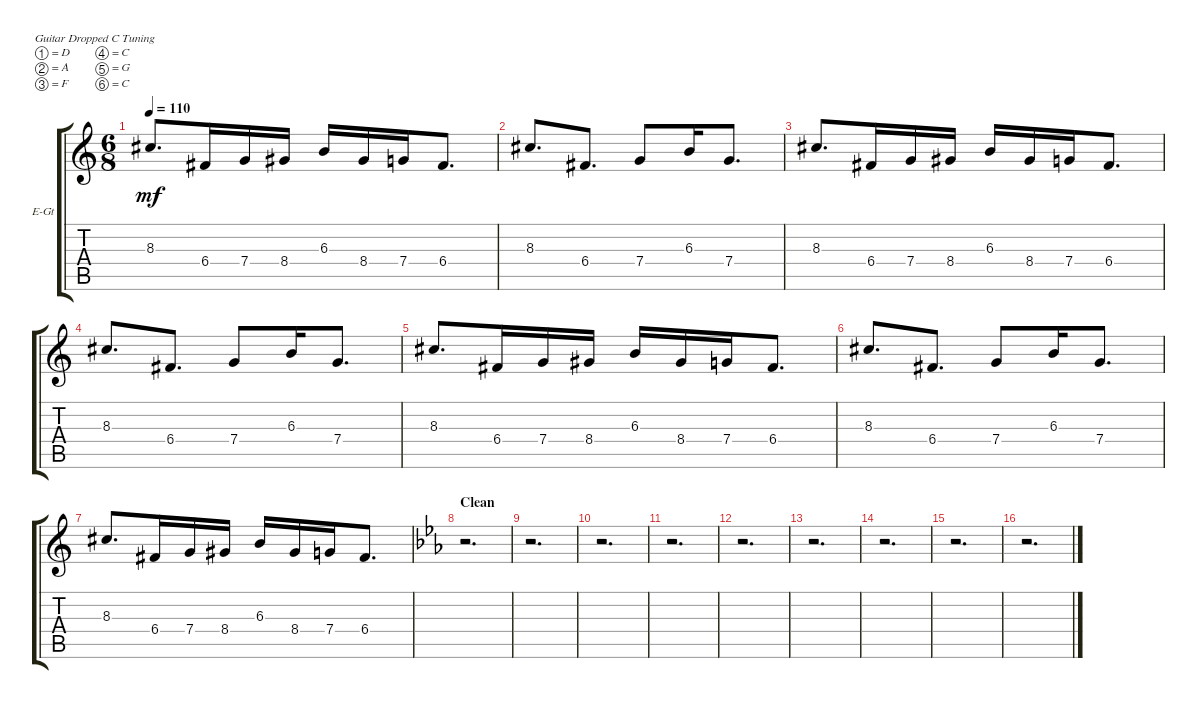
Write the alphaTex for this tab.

\bracketExtendMode groupsimilarinstruments
\firstSystemTrackNameOrientation horizontal
\otherSystemsTrackNameOrientation horizontal
\track ("Lead Overdub" "E-Gt") {instrument distortionguitar}
\staff {score tabs}
\tuning (D4 A3 F3 C3 G2 C2)
\ts (6 8)
\tempo 110
\clef g2
\ks c
8.3.8{d dy mf} 6.4.16 7.4.16 8.4.16 6.3.16 8.4.16 7.4.16 6.4.8{d} |
8.3.8{d} 6.4.8{d} 7.4.8 6.3.16 7.4.8{d} |
8.3.8{d} 6.4.16 7.4.16 8.4.16 6.3.16 8.4.16 7.4.16 6.4.8{d} |
8.3.8{d} 6.4.8{d} 7.4.8 6.3.16 7.4.8{d} |
8.3.8{d} 6.4.16 7.4.16 8.4.16 6.3.16 8.4.16 7.4.16 6.4.8{d} |
8.3.8{d} 6.4.8{d} 7.4.8 6.3.16 7.4.8{d} |
8.3.8{d} 6.4.16 7.4.16 8.4.16 6.3.16 8.4.16 7.4.16 6.4.8{d} |
\section ("" "Clean")
\ks cminor
r.2{d} |
r.2{d} |
r.2{d} |
r.2{d} |
r.2{d} |
r.2{d} |
r.2{d} |
r.2{d} |
r.2{d}
